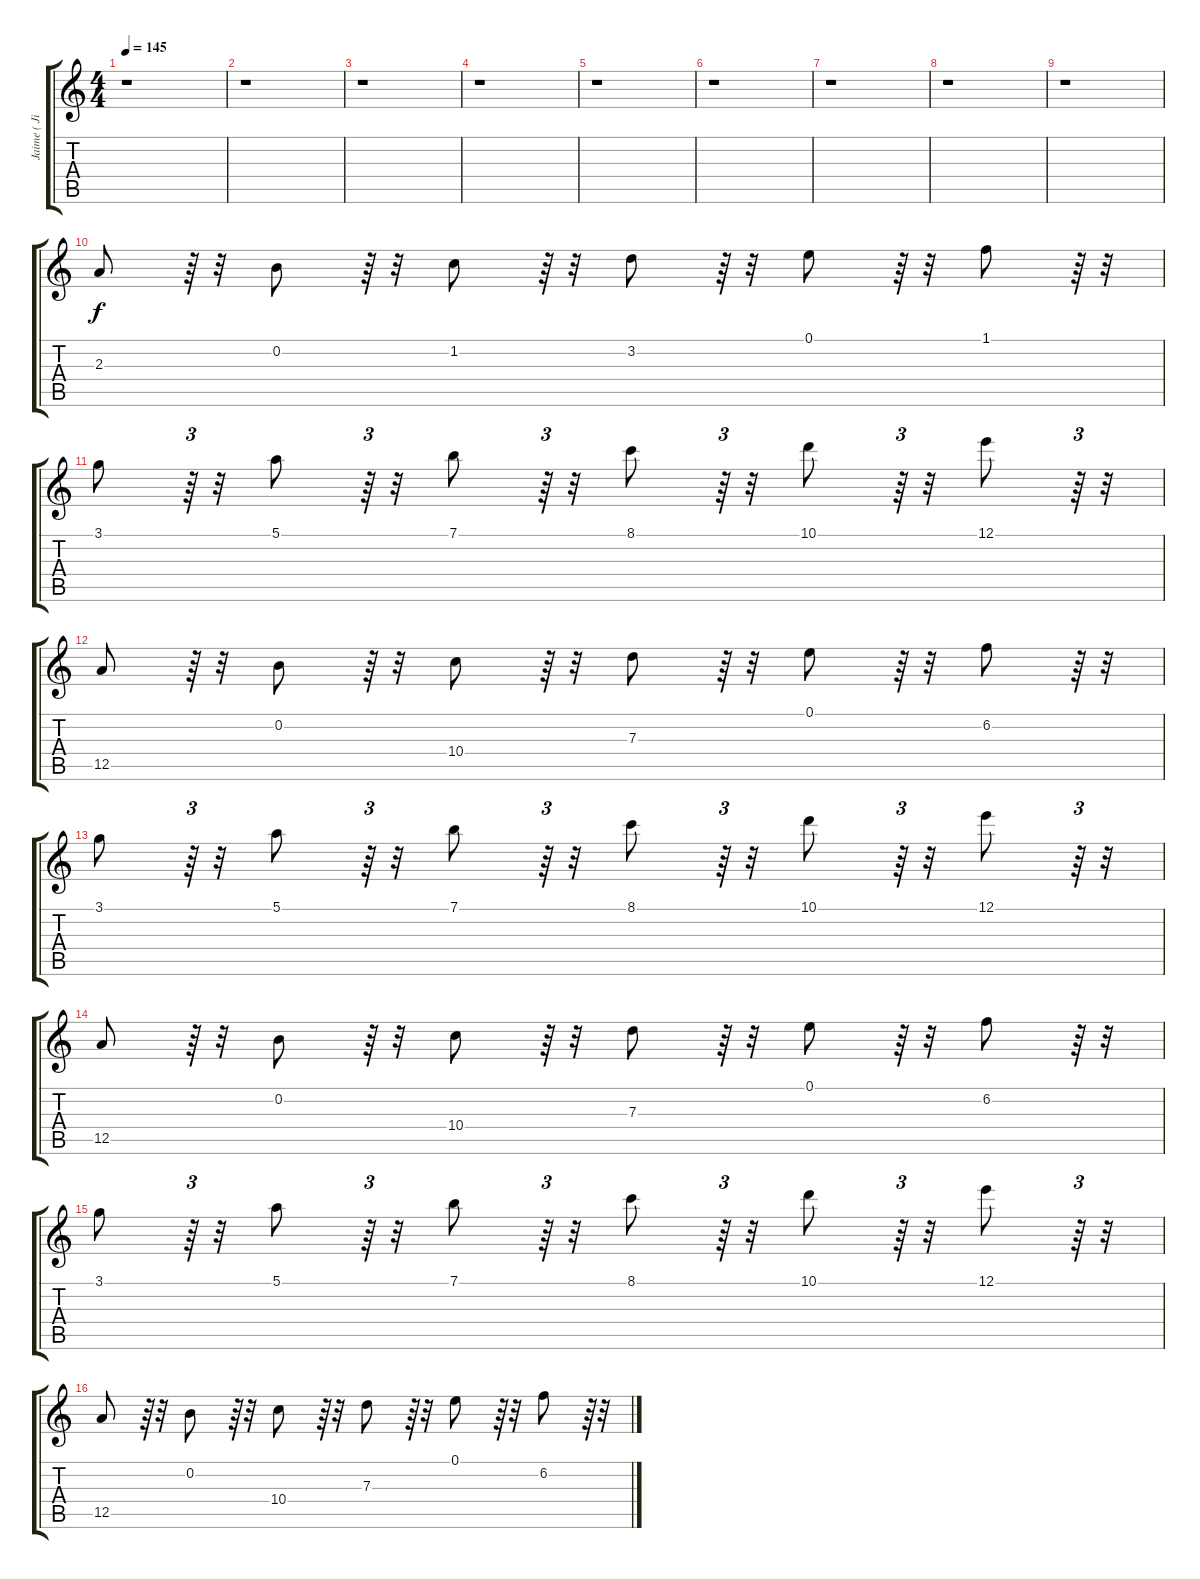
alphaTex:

\track ("Jaime ( Jimmy Froster )" "Jaime ( Ji") {instrument distortionguitar}
\staff {score tabs}
\tuning (E4 B3 G3 D3 A2 E2) {hide}
\ts (4 4)
\tempo 145
\clef g2
\ks c
r.1{dy f} |
r.1 |
r.1 |
r.1 |
r.1 |
r.1 |
r.1 |
r.1 |
r.1 |
2.3.8 r.64{tu (3 2)} r.32 0.2.8 r.64{tu (3 2)} r.32 1.2.8 r.64{tu (3 2)} r.32 3.2.8 r.64{tu (3 2)} r.32 0.1.8 r.64{tu (3 2)} r.32 1.1.8 r.64{tu (3 2)} r.32 |
3.1.8 r.64{tu (3 2)} r.32 5.1.8 r.64{tu (3 2)} r.32 7.1.8 r.64{tu (3 2)} r.32 8.1.8 r.64{tu (3 2)} r.32 10.1.8 r.64{tu (3 2)} r.32 12.1.8 r.64{tu (3 2)} r.32 |
12.5.8 r.64{tu (3 2)} r.32 0.2.8 r.64{tu (3 2)} r.32 10.4.8 r.64{tu (3 2)} r.32 7.3.8 r.64{tu (3 2)} r.32 0.1.8 r.64{tu (3 2)} r.32 6.2.8 r.64{tu (3 2)} r.32 |
3.1.8 r.64{tu (3 2)} r.32 5.1.8 r.64{tu (3 2)} r.32 7.1.8 r.64{tu (3 2)} r.32 8.1.8 r.64{tu (3 2)} r.32 10.1.8 r.64{tu (3 2)} r.32 12.1.8 r.64{tu (3 2)} r.32 |
12.5.8 r.64{tu (3 2)} r.32 0.2.8 r.64{tu (3 2)} r.32 10.4.8 r.64{tu (3 2)} r.32 7.3.8 r.64{tu (3 2)} r.32 0.1.8 r.64{tu (3 2)} r.32 6.2.8 r.64{tu (3 2)} r.32 |
3.1.8 r.64{tu (3 2)} r.32 5.1.8 r.64{tu (3 2)} r.32 7.1.8 r.64{tu (3 2)} r.32 8.1.8 r.64{tu (3 2)} r.32 10.1.8 r.64{tu (3 2)} r.32 12.1.8 r.64{tu (3 2)} r.32 |
12.5.8 r.64{tu (3 2)} r.32 0.2.8 r.64{tu (3 2)} r.32 10.4.8 r.64{tu (3 2)} r.32 7.3.8 r.64{tu (3 2)} r.32 0.1.8 r.64{tu (3 2)} r.32 6.2.8 r.64{tu (3 2)} r.32
